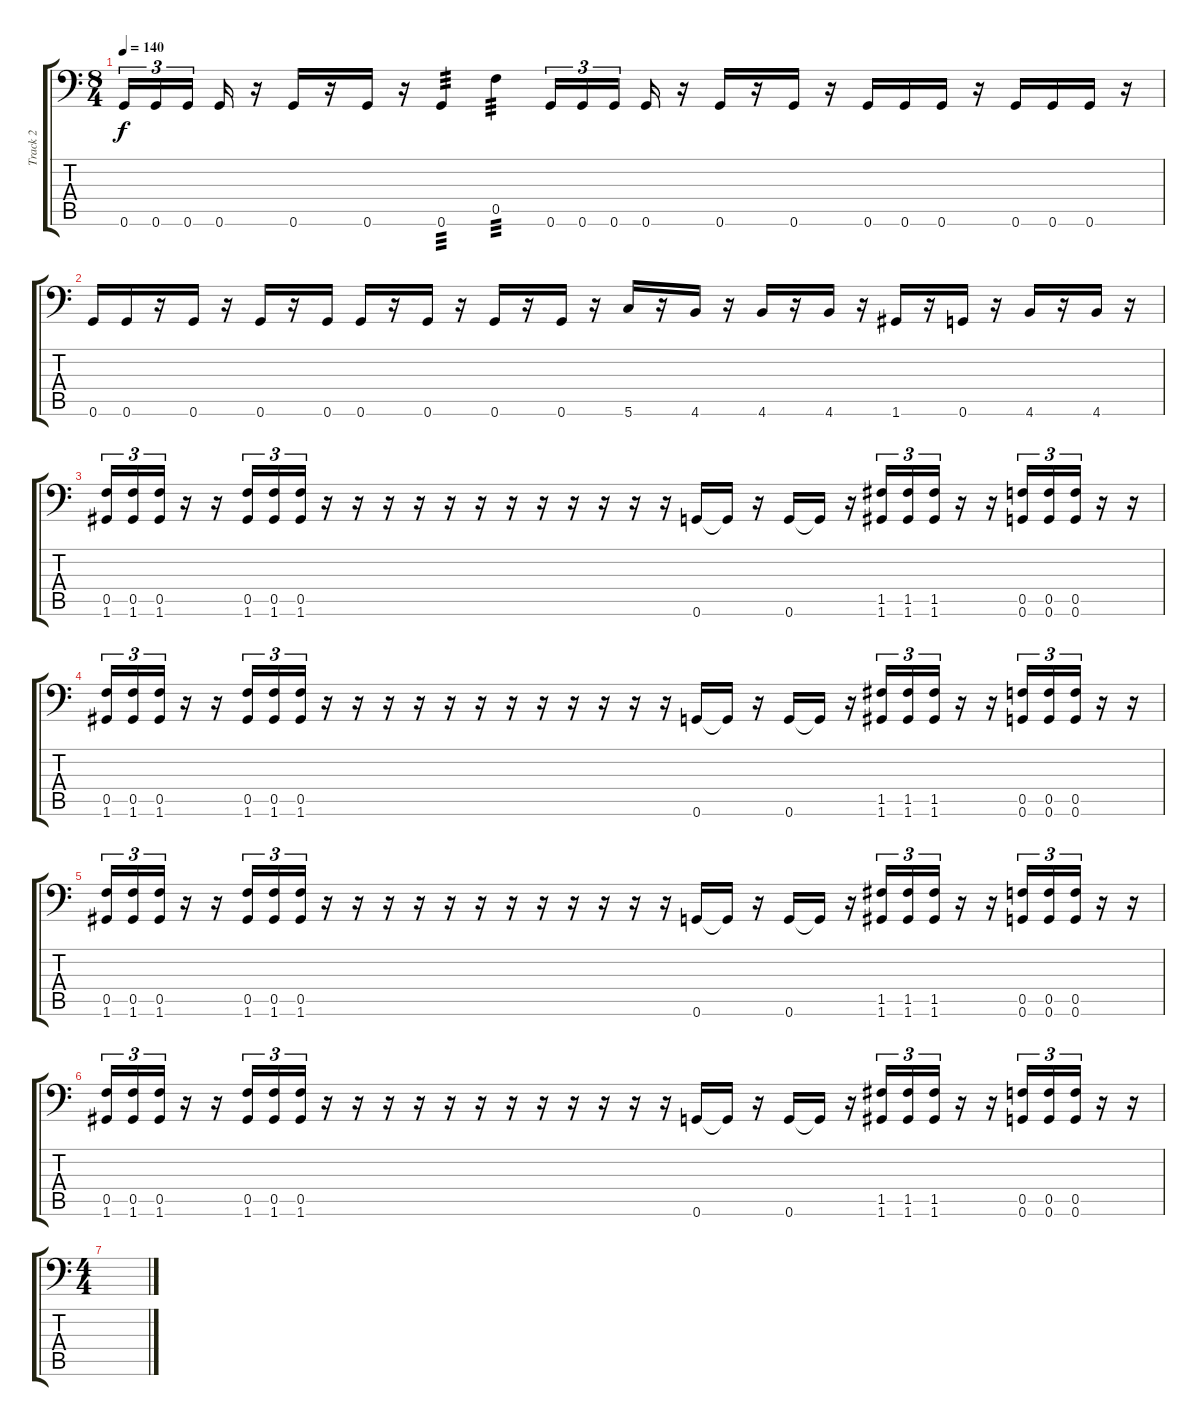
\track ("Track 2" "Track 2") {instrument distortionguitar}
\staff {score tabs}
\tuning (C4 G3 Eb3 Bb2 F2 G1) {hide}
\ts (8 4)
\tempo 140
\clef f4
\ks c
0.6.16{tu (3 2) dy f} 0.6.16{tu (3 2)} 0.6.16{tu (3 2) beam splitsecondary} 0.6.16 r.16 0.6.16 r.16 0.6.16 r.16 0.6.4{tp 3} 0.5.4{tp 3} 0.6.16{tu (3 2)} 0.6.16{tu (3 2)} 0.6.16{tu (3 2) beam splitsecondary} 0.6.16 r.16 0.6.16 r.16 0.6.16 r.16 0.6.16 0.6.16 0.6.16 r.16 0.6.16 0.6.16 0.6.16 r.16 |
0.6.16 0.6.16 r.16 0.6.16 r.16 0.6.16 r.16 0.6.16 0.6.16 r.16 0.6.16 r.16 0.6.16 r.16 0.6.16 r.16 5.6.16 r.16 4.6.16 r.16 4.6.16 r.16 4.6.16 r.16 1.6.16 r.16 0.6.16 r.16 4.6.16 r.16 4.6.16 r.16 |
(0.5 1.6).16{tu (3 2)} (0.5 1.6).16{tu (3 2)} (0.5 1.6).16{tu (3 2)} r.16 r.16 (0.5 1.6).16{tu (3 2)} (0.5 1.6).16{tu (3 2)} (0.5 1.6).16{tu (3 2)} r.16 r.16 r.16 r.16 r.16 r.16 r.16 r.16 r.16 r.16 r.16 r.16 0.6.16 0.6{t}.16 r.16 0.6.16 0.6{t}.16 r.16 (1.5 1.6).16{tu (3 2)} (1.5 1.6).16{tu (3 2)} (1.5 1.6).16{tu (3 2)} r.16 r.16 (0.5 0.6).16{tu (3 2)} (0.5 0.6).16{tu (3 2)} (0.5 0.6).16{tu (3 2)} r.16 r.16 |
(0.5 1.6).16{tu (3 2)} (0.5 1.6).16{tu (3 2)} (0.5 1.6).16{tu (3 2)} r.16 r.16 (0.5 1.6).16{tu (3 2)} (0.5 1.6).16{tu (3 2)} (0.5 1.6).16{tu (3 2)} r.16 r.16 r.16 r.16 r.16 r.16 r.16 r.16 r.16 r.16 r.16 r.16 0.6.16 0.6{t}.16 r.16 0.6.16 0.6{t}.16 r.16 (1.5 1.6).16{tu (3 2)} (1.5 1.6).16{tu (3 2)} (1.5 1.6).16{tu (3 2)} r.16 r.16 (0.5 0.6).16{tu (3 2)} (0.5 0.6).16{tu (3 2)} (0.5 0.6).16{tu (3 2)} r.16 r.16 |
(0.5 1.6).16{tu (3 2)} (0.5 1.6).16{tu (3 2)} (0.5 1.6).16{tu (3 2)} r.16 r.16 (0.5 1.6).16{tu (3 2)} (0.5 1.6).16{tu (3 2)} (0.5 1.6).16{tu (3 2)} r.16 r.16 r.16 r.16 r.16 r.16 r.16 r.16 r.16 r.16 r.16 r.16 0.6.16 0.6{t}.16 r.16 0.6.16 0.6{t}.16 r.16 (1.5 1.6).16{tu (3 2)} (1.5 1.6).16{tu (3 2)} (1.5 1.6).16{tu (3 2)} r.16 r.16 (0.5 0.6).16{tu (3 2)} (0.5 0.6).16{tu (3 2)} (0.5 0.6).16{tu (3 2)} r.16 r.16 |
(0.5 1.6).16{tu (3 2)} (0.5 1.6).16{tu (3 2)} (0.5 1.6).16{tu (3 2)} r.16 r.16 (0.5 1.6).16{tu (3 2)} (0.5 1.6).16{tu (3 2)} (0.5 1.6).16{tu (3 2)} r.16 r.16 r.16 r.16 r.16 r.16 r.16 r.16 r.16 r.16 r.16 r.16 0.6.16 0.6{t}.16 r.16 0.6.16 0.6{t}.16 r.16 (1.5 1.6).16{tu (3 2)} (1.5 1.6).16{tu (3 2)} (1.5 1.6).16{tu (3 2)} r.16 r.16 (0.5 0.6).16{tu (3 2)} (0.5 0.6).16{tu (3 2)} (0.5 0.6).16{tu (3 2)} r.16 r.16 |
\ts (4 4)
